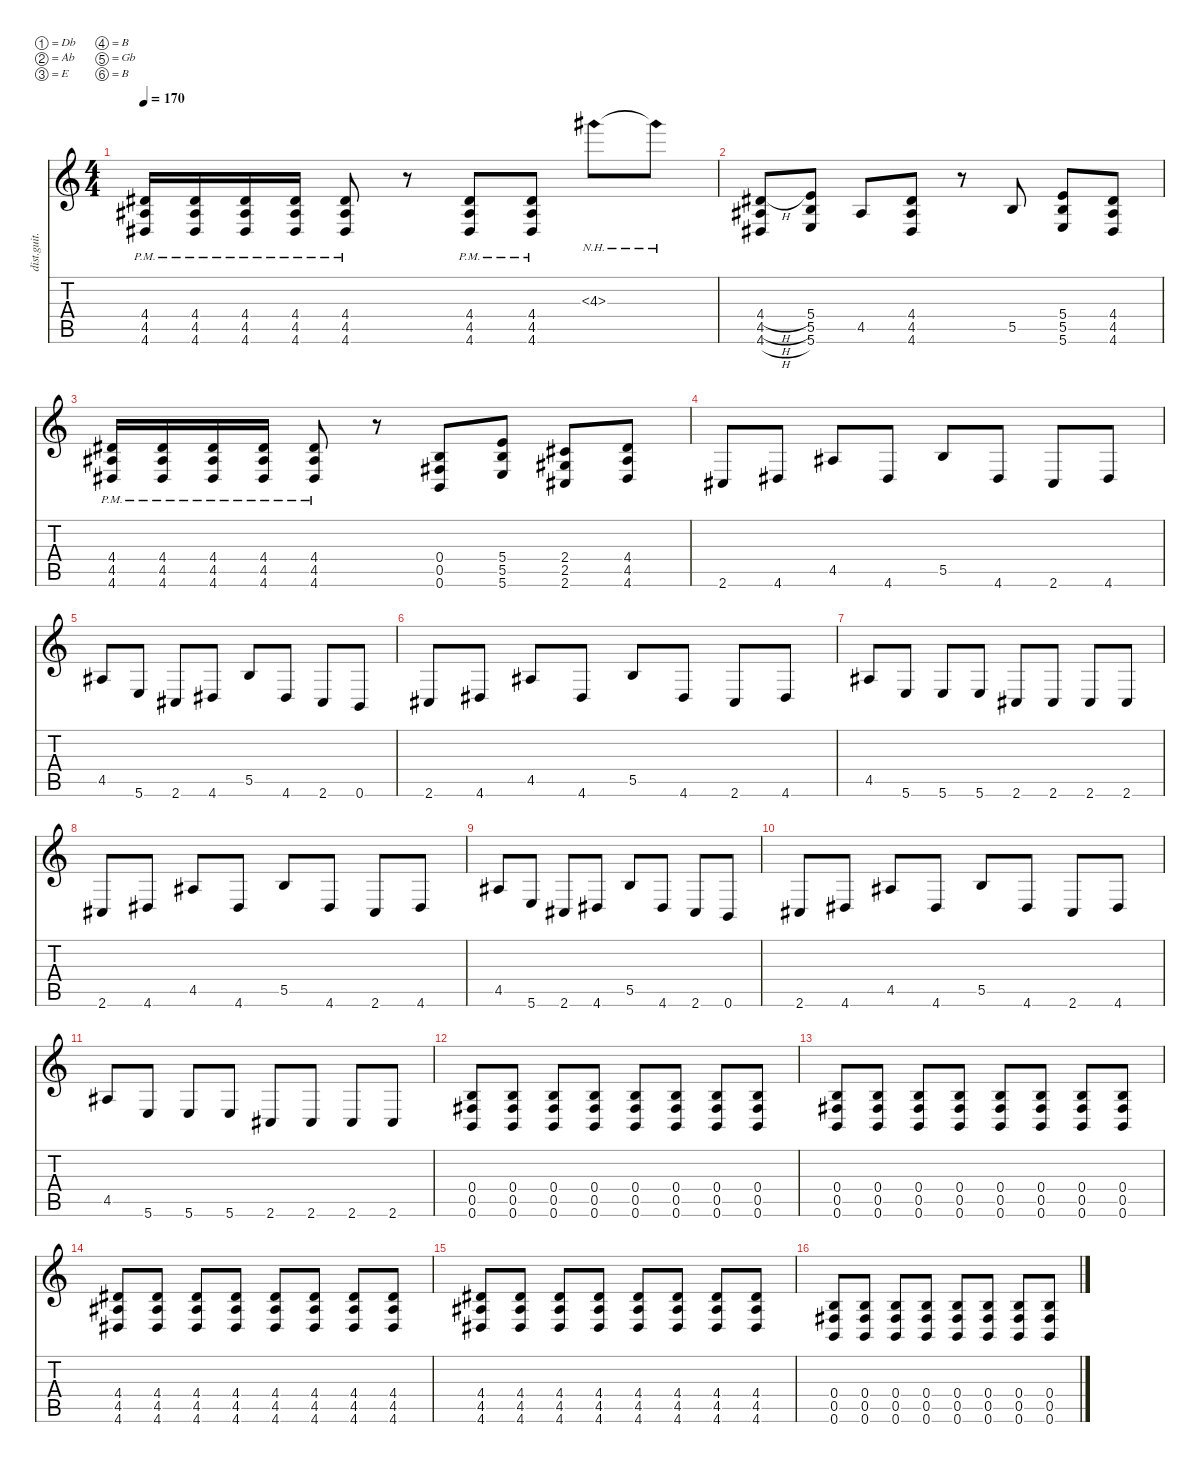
\defaultSystemsLayout 4
\hideDynamics
\bracketExtendMode nobrackets
\otherSystemsTrackNameOrientation horizontal
\track ("Distortion Guitar" "dist.guit.") {instrument distortionguitar}
\staff {score tabs}
\tuning (Db4 Ab3 E3 B2 Gb2 B1)
\ts (4 4)
\tempo 170
\clef g2
\ks c
(4.6{pm acc #} 4.5{pm acc #} 4.4{pm acc #}).16{dy mf beam Up} (4.6{pm acc #} 4.4{pm acc #} 4.5{pm acc #}).16{beam Up} (4.6{pm acc #} 4.5{pm acc #} 4.4{pm acc #}).16{beam Up} (4.6{pm acc #} 4.4{pm acc #} 4.5{pm acc #}).16{beam Up} (4.6{pm acc #} 4.5{pm acc #} 4.4{pm acc #}).8{beam Up} r.8{beam Up} (4.6{pm acc #} 4.5{pm acc #} 4.4{pm acc #}).8{beam Up} (4.6{pm acc #} 4.4{pm acc #} 4.5{pm acc #}).8{beam Up} 4.3{nh acc #}.8{beam Down} 4.3{nh t acc #}.8{beam Down} |
(4.6{h acc #} 4.5{h acc #} 4.4{h acc #}).8{beam Up} (5.6 5.5 5.4).8{beam Up} 4.5{acc #}.8{beam Up} (4.6{acc #} 4.5{acc #} 4.4{acc #}).8{beam Up} r.8{beam Up} 5.5.8{beam Up} (5.6 5.5 5.4).8{beam Up} (4.6{acc #} 4.5{acc #} 4.4{acc #}).8{beam Up} |
(4.6{pm acc #} 4.5{pm acc #} 4.4{pm acc #}).16{beam Up} (4.6{pm acc #} 4.4{pm acc #} 4.5{pm acc #}).16{beam Up} (4.6{pm acc #} 4.5{pm acc #} 4.4{pm acc #}).16{beam Up} (4.6{pm acc #} 4.4{pm acc #} 4.5{pm acc #}).16{beam Up} (4.6{pm acc #} 4.5{pm acc #} 4.4{pm acc #}).8{beam Up} r.8{beam Up} (0.6 0.5{acc #} 0.4).8{beam Up} (5.6 5.4 5.5).8{beam Up} (2.6{acc #} 2.5{acc #} 2.4{acc #}).8{beam Up} (4.6{acc #} 4.4{acc #} 4.5{acc #}).8{beam Up} |
2.6{acc #}.8{beam Up} 4.6{acc #}.8{beam Up} 4.5{acc #}.8{beam Up} 4.6{acc #}.8{beam Up} 5.5.8{beam Up} 4.6{acc #}.8{beam Up} 2.6{acc #}.8{beam Up} 4.6{acc #}.8{beam Up} |
4.5{acc #}.8{beam Up} 5.6.8{beam Up} 2.6{acc #}.8{beam Up} 4.6{acc #}.8{beam Up} 5.5.8{beam Up} 4.6{acc #}.8{beam Up} 2.6{acc #}.8{beam Up} 0.6.8{beam Up} |
2.6{acc #}.8{beam Up} 4.6{acc #}.8{beam Up} 4.5{acc #}.8{beam Up} 4.6{acc #}.8{beam Up} 5.5.8{beam Up} 4.6{acc #}.8{beam Up} 2.6{acc #}.8{beam Up} 4.6{acc #}.8{beam Up} |
4.5{acc #}.8{beam Up} 5.6.8{beam Up} 5.6.8{beam Up} 5.6.8{beam Up} 2.6{acc #}.8{beam Up} 2.6{acc #}.8{beam Up} 2.6{acc #}.8{beam Up} 2.6{acc #}.8{beam Up} |
2.6{acc #}.8{beam Up} 4.6{acc #}.8{beam Up} 4.5{acc #}.8{beam Up} 4.6{acc #}.8{beam Up} 5.5.8{beam Up} 4.6{acc #}.8{beam Up} 2.6{acc #}.8{beam Up} 4.6{acc #}.8{beam Up} |
4.5{acc #}.8{beam Up} 5.6.8{beam Up} 2.6{acc #}.8{beam Up} 4.6{acc #}.8{beam Up} 5.5.8{beam Up} 4.6{acc #}.8{beam Up} 2.6{acc #}.8{beam Up} 0.6.8{beam Up} |
2.6{acc #}.8{beam Up} 4.6{acc #}.8{beam Up} 4.5{acc #}.8{beam Up} 4.6{acc #}.8{beam Up} 5.5.8{beam Up} 4.6{acc #}.8{beam Up} 2.6{acc #}.8{beam Up} 4.6{acc #}.8{beam Up} |
4.5{acc #}.8{beam Up} 5.6.8{beam Up} 5.6.8{beam Up} 5.6.8{beam Up} 2.6{acc #}.8{beam Up} 2.6{acc #}.8{beam Up} 2.6{acc #}.8{beam Up} 2.6{acc #}.8{beam Up} |
(0.6 0.5{acc #} 0.4).8{beam Up} (0.6 0.5{acc #} 0.4).8{beam Up} (0.6 0.5{acc #} 0.4).8{beam Up} (0.6 0.5{acc #} 0.4).8{beam Up} (0.6 0.5{acc #} 0.4).8{beam Up} (0.6 0.5{acc #} 0.4).8{beam Up} (0.6 0.5{acc #} 0.4).8{beam Up} (0.6 0.5{acc #} 0.4).8{beam Up} |
(0.6 0.5{acc #} 0.4).8{beam Up} (0.6 0.5{acc #} 0.4).8{beam Up} (0.6 0.5{acc #} 0.4).8{beam Up} (0.6 0.5{acc #} 0.4).8{beam Up} (0.6 0.5{acc #} 0.4).8{beam Up} (0.6 0.5{acc #} 0.4).8{beam Up} (0.6 0.5{acc #} 0.4).8{beam Up} (0.6 0.5{acc #} 0.4).8{beam Up} |
(4.6{acc #} 4.5{acc #} 4.4{acc #}).8{beam Up} (4.6{acc #} 4.5{acc #} 4.4{acc #}).8{beam Up} (4.6{acc #} 4.5{acc #} 4.4{acc #}).8{beam Up} (4.6{acc #} 4.5{acc #} 4.4{acc #}).8{beam Up} (4.6{acc #} 4.5{acc #} 4.4{acc #}).8{beam Up} (4.6{acc #} 4.5{acc #} 4.4{acc #}).8{beam Up} (4.6{acc #} 4.5{acc #} 4.4{acc #}).8{beam Up} (4.6{acc #} 4.5{acc #} 4.4{acc #}).8{beam Up} |
(4.6{acc #} 4.5{acc #} 4.4{acc #}).8{beam Up} (4.6{acc #} 4.5{acc #} 4.4{acc #}).8{beam Up} (4.6{acc #} 4.5{acc #} 4.4{acc #}).8{beam Up} (4.6{acc #} 4.5{acc #} 4.4{acc #}).8{beam Up} (4.6{acc #} 4.5{acc #} 4.4{acc #}).8{beam Up} (4.6{acc #} 4.5{acc #} 4.4{acc #}).8{beam Up} (4.6{acc #} 4.5{acc #} 4.4{acc #}).8{beam Up} (4.6{acc #} 4.5{acc #} 4.4{acc #}).8{beam Up} |
(0.6 0.5{acc #} 0.4).8{beam Up} (0.6 0.5{acc #} 0.4).8{beam Up} (0.6 0.5{acc #} 0.4).8{beam Up} (0.6 0.5{acc #} 0.4).8{beam Up} (0.6 0.5{acc #} 0.4).8{beam Up} (0.6 0.5{acc #} 0.4).8{beam Up} (0.6 0.5{acc #} 0.4).8{beam Up} (0.6 0.5{acc #} 0.4).8{beam Up}
